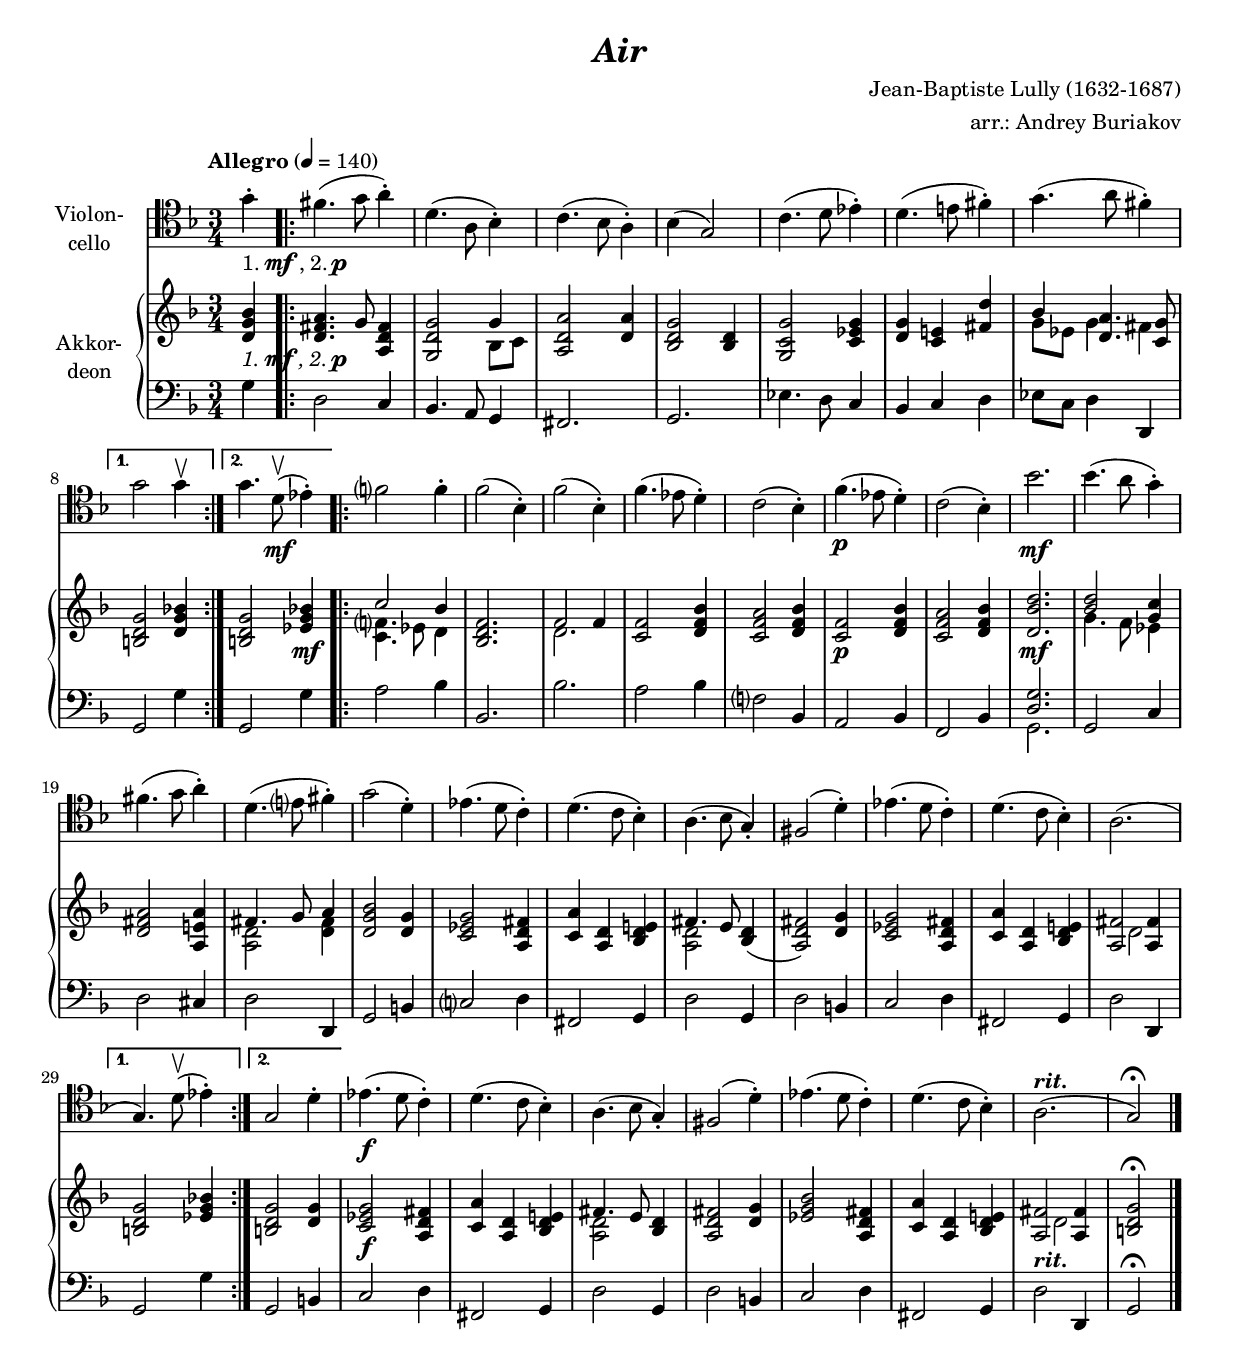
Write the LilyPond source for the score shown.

\version "2.18.2"
\include "deutsch.ly"

#(set-global-staff-size 18.3)

\header {
  title     = \markup \bold \italic "Air"
  composer  = "Jean-Baptiste Lully (1632-1687)"
  arranger  = "arr.: Andrey Buriakov"
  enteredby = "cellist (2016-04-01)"
%  piece     = "()"
}

voiceconsts = {
  \key f \major
  \time 3/4
  \tempo "Allegro" 4=140
  \numericTimeSignature
%  \compressFullBarRests
  \set tupletSpannerDuration = #(ly:make-moment 1 4)
}

mifl= "oboe"
% mist = "string ensemble 1"
mist = "trumpet"
miva = "pizzicato strings"
%miba = "bassoon"
%miba = "drawbar organ"
miba = "trombone"
%miba = "tuba"
% mikl = "harpsichord"
% mikl = "accordion"
mikl = "concertina"

mfp = \markup { "1." \dynamic mf ", 2." \dynamic p }
rit = \markup \bold \italic "rit."

va = \relative c'' {
  \voiceconsts
  \clef "tenor"

  \partial 4 g4-._\mfp
  \repeat volta 2 {
    fis4.( g8 a4)-.
    d,4.( a8 b4)-.
    c4.( b8 a4)-.
    b( g2)
    c4.( d8 es4)-.
    d4.( e!8 fis4)-.
    g4.( a8 fis4)-.
  }
  \alternative {
    { g2 g4\upbow }
    { g4. d8(\upbow\mf es4)-. }
  }
  
  \repeat volta 2 {
    f?2 f4-.
    f2( b,4)-.
    f'2( b,4)-.
    f'4.( es8 d4)-.
    c2( b4)-.
    f'4.(\p es8 d4)-.

    c2( b4)-.
    b'2.\mf
    b4.( a8 g4)-.
    fis4.( g8 a4)-.
    d,4.( e?8 fis4)-.
    g2( d4)-.
    es4.( d8 c4)-.
    d4.( c8 b4)-.

    a4.( b8 g4)-.
    fis2( d'4)-.
    es4.( d8 c4)-.
    d4.( c8 b4)-.
    a2.(
  }
  \alternative {
    { g4.) d'8(\upbow es4)-. }
    { g,2 d'4-. }
  }

  es4.(\f d8 c4)-.
  d4.( c8 b4)-.
  a4.( b8 g4)-.
  fis2( d'4)-.
  es4.( d8 c4)-.
  d4.( c8 b4)-.
  a2.(^\rit
  g2)\fermata \bar "|."
}

vb = \relative c' {
  \voiceconsts
  \clef "treble"

  \partial 4 <d g b>4
  \repeat volta 2 {
    <d fis a>4. g8 <a, d fis>4
    <g d' g>2 << g'4 \\ { b,8 c } >>
    <a d a'>2 <d a'>4
    <b d g>2 <b d>4
    <g c g'>2 <c es g>4

    <d g> <c e!> <fis d'>
    << { b <d, a'>4. <c g'>8 } \\ { g' es g4 fis } >>
  }
  \alternative {
    { < h, d g>2 <d g b!>4 }
    { <h d g>2 <es g b!>4 }
  }
  
  \repeat volta 2 {
    << { c'2 b4 } \\ { <c, f?>4. es8 d4 } >>
    <b d f>2.

    << { f'2 f4 } \\ d2. >>
    <c f>2 <d f b>4
    <c f a>2 <d f b>4
    <c f>2 <d f b>4
    <c f a>2 <d f b>4
    <d b' d>2.
    << { <b' d>2 <g c>4 } \\ { g4. f8 es4 } >>

    <d fis a>2 <a e'! a>4
    << { fis'4. g8 a4 } \\ { <a, d>2 <d fis>4 } >>
    <d g b>2 <d g>4
    <c es g>2 <a d fis>4
    <c a'> <a d> <b d e!>
    << { fis'4. e8 } \\ { <a, d>2 } >> <b d>4(

    <a d fis>2) <d g>4
    <c es g>2 <a d fis>4
    <c a'> <a d> <b d e!>
    << { <a fis'>2 <a fis'>4 } \\ { s d2 } >>
  }
  \alternative {
    { <h d g>2 <es g b!>4 }
    { <h d g>2 <d g>4 }
  }
  <c es g>2 <a d fis>4

  <c a'> <a d> <b d e!>
  << { fis'4. e8 <b d>4 } \\ { <a d>2 s4 } >>
  <a d fis>2 <d g>4
  <es g b>2 <a, d fis>4
  <c a'> <a d> <b d e!>
  << { <a fis'>2 <a fis'>4 } \\ { s d2 } >>
  <h d g>2\fermata \bar "|."
}

vc = \relative c' {
  \voiceconsts
  \clef "bass"

  \partial 4 g4
  \repeat volta 2 {
    d2 c4
    b4. a8 g4
    fis2.
    g
    es'4. d8 c4

    b c d
    es8 c d4 d,
  }
  \alternative {
    { g2 g'4 }
    { g,2 g'4 }
  }
  
  \repeat volta 2 {
    a2 b4
    b,2.

    b'
    a2 b4
    f?2 b,4
    a2 b4
    f2 b4
    << <d g>2. \\ g, >>
    g2 c4

    d2 cis4
    d2 d,4
    g2 h4
    c?2 d4
    fis,2 g4
    d'2 g,4

    d'2 h4
    c2 d4
    fis,2 g4
    d'2 d,4
  }
  \alternative {
    { g2 g'4 }
    { g,2 h4 }
  }
  c2 d4

  fis,2 g4
  d'2 g,4
  d'2 h4
  c2 d4
  fis,2 g4
  d'2 d,4
  g2\fermata \bar "|."
}

dy = {
  \partial 4 s4_\mfp
  s2.*8
  s2 s4\mf
  s2.*5
  s2.*2\p
  s2.*14\mf
  s2.*6\f
  s2._\rit
}


music = <<
      \new Staff {
        \set Staff.midiInstrument = \miba
        \set Staff.instrumentName = \markup \center-column { "Violon-" "cello" }
        \transpose f f { \va }
      }

      \new PianoStaff <<
        \set PianoStaff.instrumentName = \markup \center-column { "Akkor-" "deon" }
        \set PianoStaff.midiInstrument = \mikl
        \new Staff {
          \transpose f f { \vb }
        }

        \new Dynamics \dy

        \new Staff {
          \transpose f f { \vc }
        }
        >>
>>

\book {
  \score {
   \music
    \layout {}
  }

  \score {
    \unfoldRepeats \music

    \midi {
      \context {
        \Score
      }
    }
  }
}
